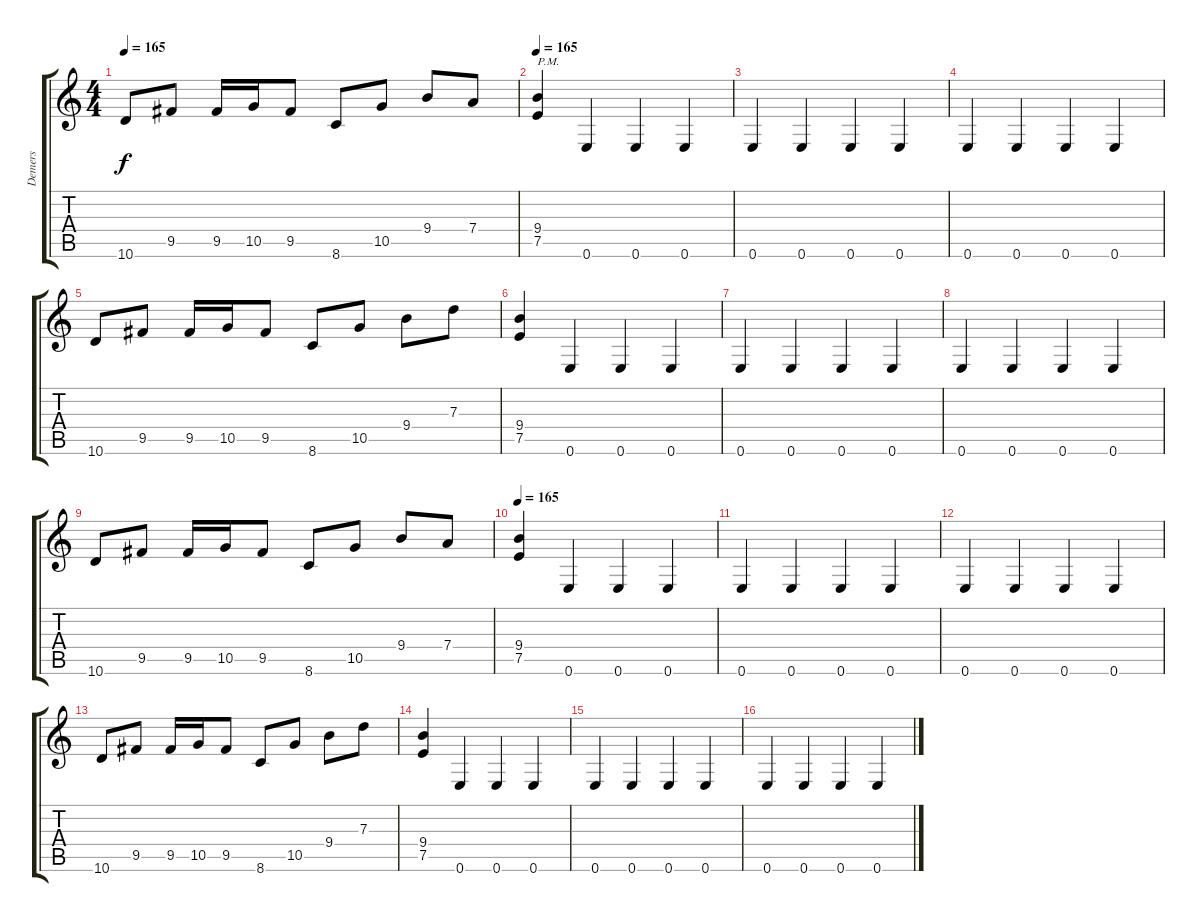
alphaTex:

\track ("Demers" "Demers") {instrument distortionguitar}
\staff {score tabs}
\tuning (E4 B3 G3 D3 A2 E2) {hide}
\ts (4 4)
\tempo 165
\clef g2
\ks c
10.6.8{dy f} 9.5.8 9.5.16 10.5.16 9.5.8 8.6.8 10.5.8 9.4.8 7.4.8 |
\tempo 165
(9.4 7.5).4{txt "P.M."} 0.6.4 0.6.4 0.6.4 |
0.6.4 0.6.4 0.6.4 0.6.4 |
0.6.4 0.6.4 0.6.4 0.6.4 |
10.6.8 9.5.8 9.5.16 10.5.16 9.5.8 8.6.8 10.5.8 9.4.8 7.3.8 |
(9.4 7.5).4 0.6.4 0.6.4 0.6.4 |
0.6.4 0.6.4 0.6.4 0.6.4 |
0.6.4 0.6.4 0.6.4 0.6.4 |
10.6.8 9.5.8 9.5.16 10.5.16 9.5.8 8.6.8 10.5.8 9.4.8 7.4.8 |
\tempo 165
(9.4 7.5).4 0.6.4 0.6.4 0.6.4 |
0.6.4 0.6.4 0.6.4 0.6.4 |
0.6.4 0.6.4 0.6.4 0.6.4 |
10.6.8 9.5.8 9.5.16 10.5.16 9.5.8 8.6.8 10.5.8 9.4.8 7.3.8 |
(9.4 7.5).4 0.6.4 0.6.4 0.6.4 |
0.6.4 0.6.4 0.6.4 0.6.4 |
0.6.4 0.6.4 0.6.4 0.6.4
